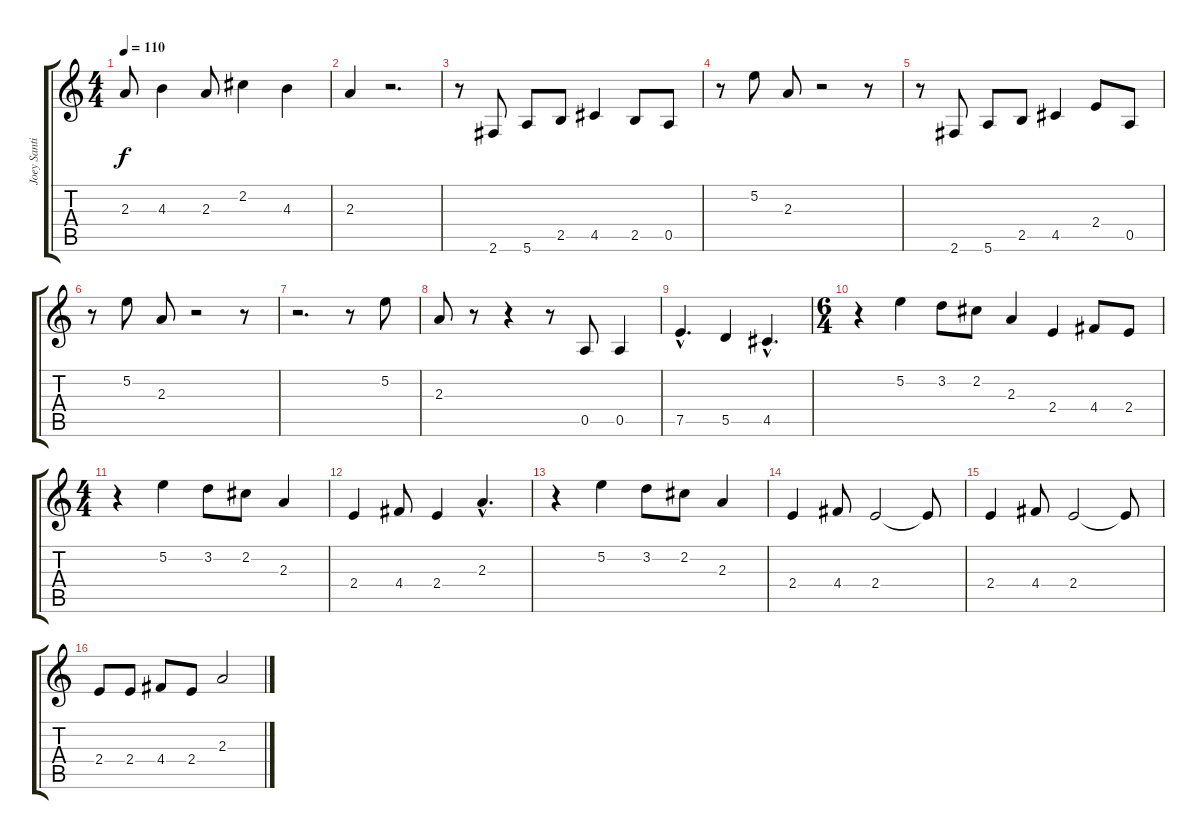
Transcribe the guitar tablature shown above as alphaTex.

\track ("Joey Santiago" "Joey Santi") {instrument distortionguitar}
\staff {score tabs}
\tuning (E4 B3 G3 D3 A2 E2) {hide}
\ts (4 4)
\tempo 110
\clef g2
\ks c
2.3.8{dy f} 4.3.4 2.3.8 2.2.4 4.3.4 |
2.3.4 r.2{d} |
r.8{instrument distortionguitar} 2.6.8 5.6.8 2.5.8 4.5.4 2.5.8 0.5.8 |
r.8 5.2.8 2.3.8 r.2 r.8 |
r.8 2.6.8 5.6.8 2.5.8 4.5.4 2.4.8 0.5.8 |
r.8 5.2.8 2.3.8 r.2 r.8 |
r.2{d} r.8 5.2.8 |
2.3.8 r.8 r.4 r.8 0.5.8{instrument electricguitarjazz} 0.5.4 |
7.5{hac}.4{d} 5.5.4 4.5{hac}.4{d} |
\ts (6 4)
\section ("" "")
r.4{instrument distortionguitar} 5.2.4 3.2.8 2.2.8 2.3.4 2.4.4 4.4.8 2.4.8 |
\ts (4 4)
r.4 5.2.4 3.2.8 2.2.8 2.3.4 |
2.4.4 4.4.8 2.4.4 2.3{hac}.4{d} |
r.4 5.2.4 3.2.8 2.2.8 2.3.4 |
2.4.4 4.4.8 2.4.2 2.4{t}.8 |
2.4.4 4.4.8 2.4.2 2.4{t}.8 |
2.4.8 2.4.8 4.4.8 2.4.8 2.3.2
